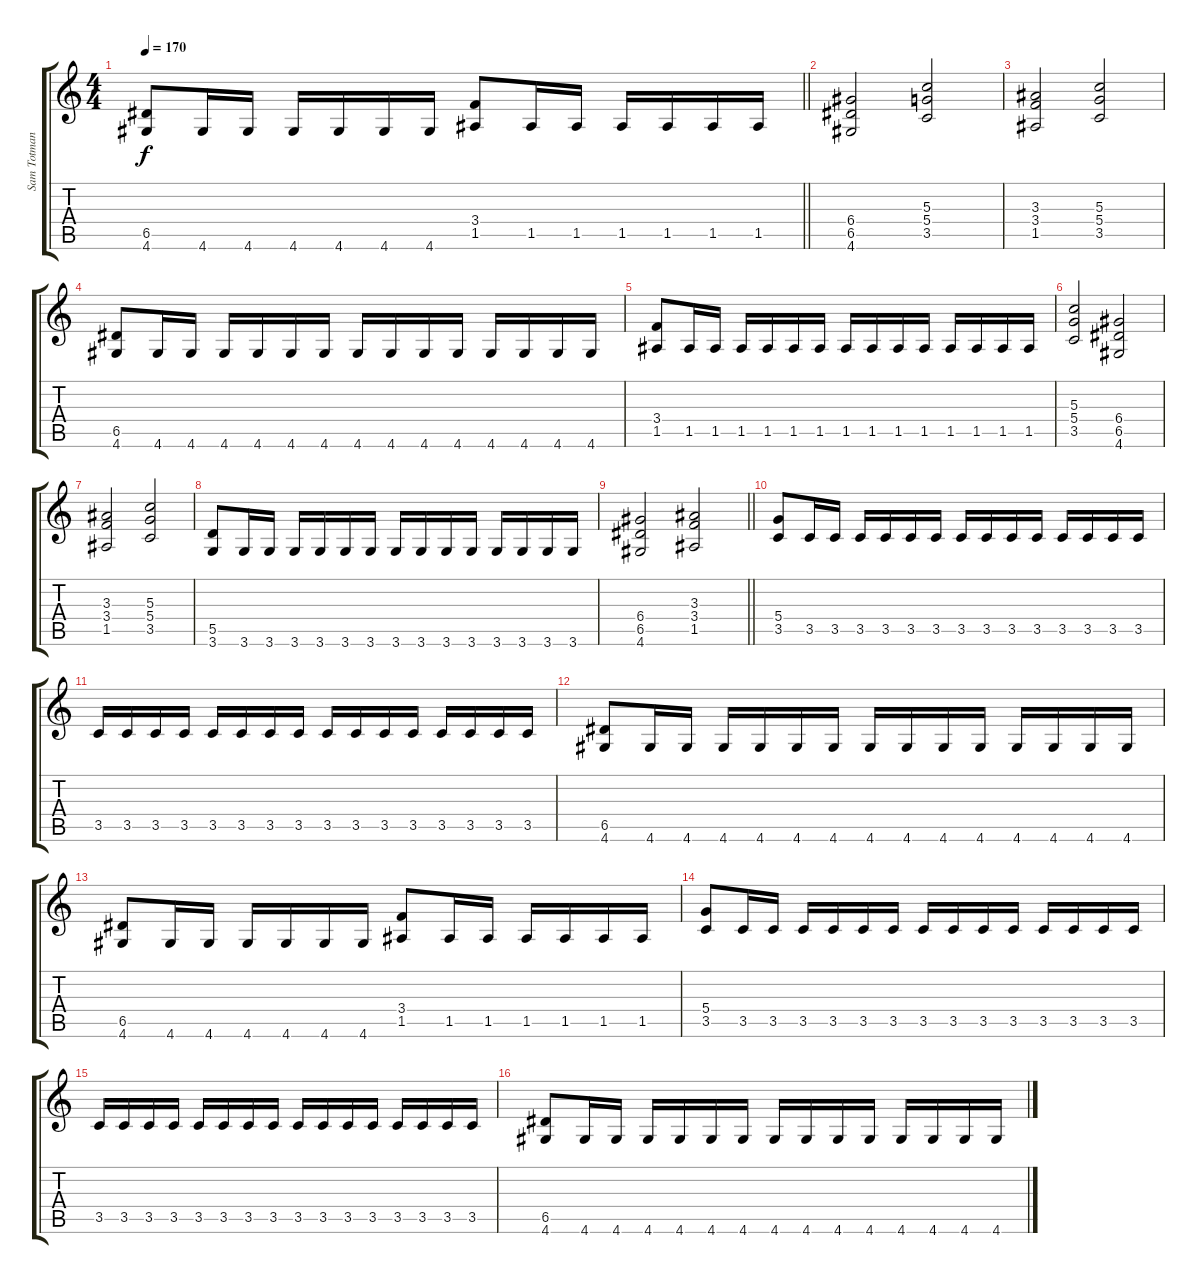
\track ("Sam Totman (Rythm Guitar)" "Sam Totman") {instrument distortionguitar}
\staff {score tabs}
\tuning (E4 B3 G3 D3 A2 E2) {hide}
\ts (4 4)
\tempo 170
\clef g2
\barLineRight lightlight
\ks aminor
(6.5 4.6).8{dy f} 4.6.16 4.6.16 4.6.16 4.6.16 4.6.16 4.6.16 (3.4 1.5).8 1.5.16 1.5.16 1.5.16 1.5.16 1.5.16 1.5.16 |
(6.4 6.5 4.6).2 (5.3 5.4 3.5).2 |
(3.3 3.4 1.5).2 (5.3 5.4 3.5).2 |
(6.5 4.6).8 4.6.16 4.6.16 4.6.16 4.6.16 4.6.16 4.6.16 4.6.16 4.6.16 4.6.16 4.6.16 4.6.16 4.6.16 4.6.16 4.6.16 |
(3.4 1.5).8 1.5.16 1.5.16 1.5.16 1.5.16 1.5.16 1.5.16 1.5.16 1.5.16 1.5.16 1.5.16 1.5.16 1.5.16 1.5.16 1.5.16 |
(5.3 5.4 3.5).2 (6.4 6.5 4.6).2 |
(3.3 3.4 1.5).2 (5.3 5.4 3.5).2 |
(5.5 3.6).8 3.6.16 3.6.16 3.6.16 3.6.16 3.6.16 3.6.16 3.6.16 3.6.16 3.6.16 3.6.16 3.6.16 3.6.16 3.6.16 3.6.16 |
\barLineRight lightlight
(6.4 6.5 4.6).2 (3.3 3.4 1.5).2 |
(5.4 3.5).8 3.5.16 3.5.16 3.5.16 3.5.16 3.5.16 3.5.16 3.5.16 3.5.16 3.5.16 3.5.16 3.5.16 3.5.16 3.5.16 3.5.16 |
3.5.16 3.5.16 3.5.16 3.5.16 3.5.16 3.5.16 3.5.16 3.5.16 3.5.16 3.5.16 3.5.16 3.5.16 3.5.16 3.5.16 3.5.16 3.5.16 |
(6.5 4.6).8 4.6.16 4.6.16 4.6.16 4.6.16 4.6.16 4.6.16 4.6.16 4.6.16 4.6.16 4.6.16 4.6.16 4.6.16 4.6.16 4.6.16 |
(6.5 4.6).8 4.6.16 4.6.16 4.6.16 4.6.16 4.6.16 4.6.16 (3.4 1.5).8 1.5.16 1.5.16 1.5.16 1.5.16 1.5.16 1.5.16 |
(5.4 3.5).8 3.5.16 3.5.16 3.5.16 3.5.16 3.5.16 3.5.16 3.5.16 3.5.16 3.5.16 3.5.16 3.5.16 3.5.16 3.5.16 3.5.16 |
3.5.16 3.5.16 3.5.16 3.5.16 3.5.16 3.5.16 3.5.16 3.5.16 3.5.16 3.5.16 3.5.16 3.5.16 3.5.16 3.5.16 3.5.16 3.5.16 |
(6.5 4.6).8 4.6.16 4.6.16 4.6.16 4.6.16 4.6.16 4.6.16 4.6.16 4.6.16 4.6.16 4.6.16 4.6.16 4.6.16 4.6.16 4.6.16
